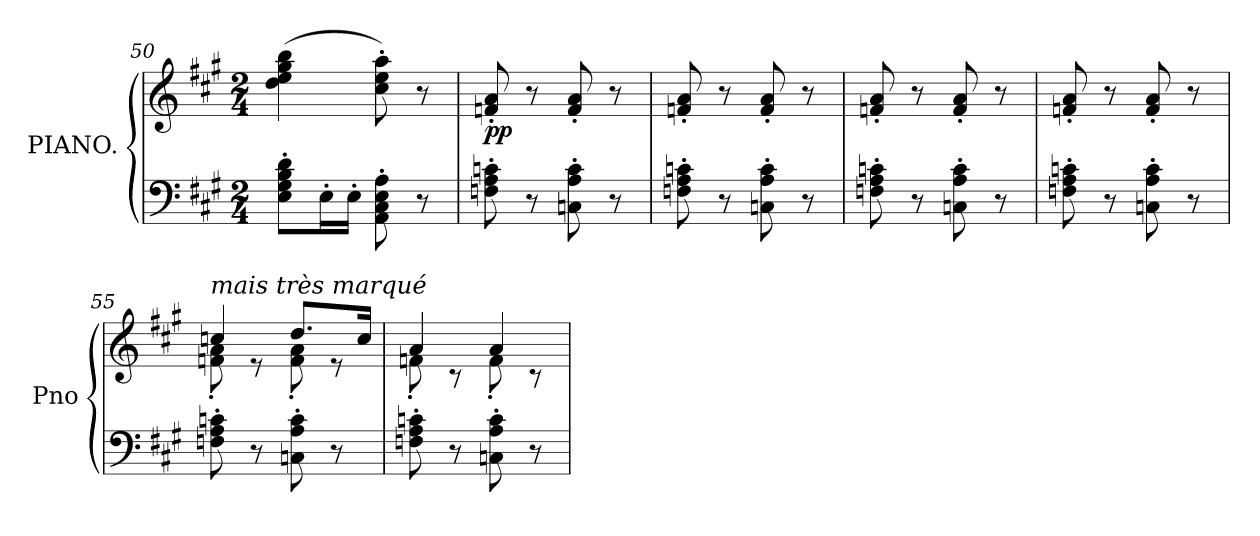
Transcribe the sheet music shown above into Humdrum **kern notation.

**kern	**kern	**dynam
*part1	*part1	*part1
*staff2	*staff1	*staff1/2
*I"PIANO.	*	*
*I'Pno	*	*
!!LO:LB:g=z
*clefF4	*clefG2	*
*k[f#c#g#]	*k[f#c#g#]	*
*A:	*A:	*
*M2/4	*M2/4	*
=50	=50	=50
8E\' 8G#\' 8B\' 8d\'L	(>4dd\ 4ee\ 4gg#\ 4bb\	.
16E'\L	.	.
16E'\JJ	.	.
8AA\' 8C#\' 8E\' 8A\'	8cc#\' 8ee\' 8aa\')	.
8r	8r	.
=51	=51	=51
!	!	!LO:DY:b
8Fn\' 8A\' 8cn\'	8fn/' 8a/'	pp
8r	8r	.
8Cn\' 8A\' 8c\'	8f/' 8a/'	.
8r	8r	.
=52	=52	=52
8Fn\' 8A\' 8cn\'	8fn/' 8a/'	.
8r	8r	.
8Cn\' 8A\' 8c\'	8f/' 8a/'	.
8r	8r	.
=53	=53	=53
8Fn\' 8A\' 8cn\'	8fn/' 8a/'	.
8r	8r	.
8Cn\' 8A\' 8c\'	8f/' 8a/'	.
8r	8r	.
=54	=54	=54
8Fn\' 8A\' 8cn\'	8fn/' 8a/'	.
8r	8r	.
8Cn\' 8A\' 8c\'	8f/' 8a/'	.
8r	8r	.
!!LO:LB:g=z
=55	=55	=55
*	*^	*
!	!LO:TX:a:i:t=mais très marqué	!	!
!	!	!	!LO:DY:a
8Fn\' 8A\' 8cn\'	4ccn/	8fn\' 8a\'	other-dynamics
8r	.	8r	.
8Cn\' 8A\' 8c\'	8.dd/L	8f\' 8a\'	.
8r	.	8r	.
.	16cc/Jk	.	.
=56	=56	=56	=56
8Fn\' 8A\' 8cn\'	4a/	8fn'\	.
8r	.	8r	.
8Cn\' 8A\' 8c\'	4a/	8f'\	.
8r	.	8r	.
*	*v	*v	*
=	=	=
*-	*-	*-
